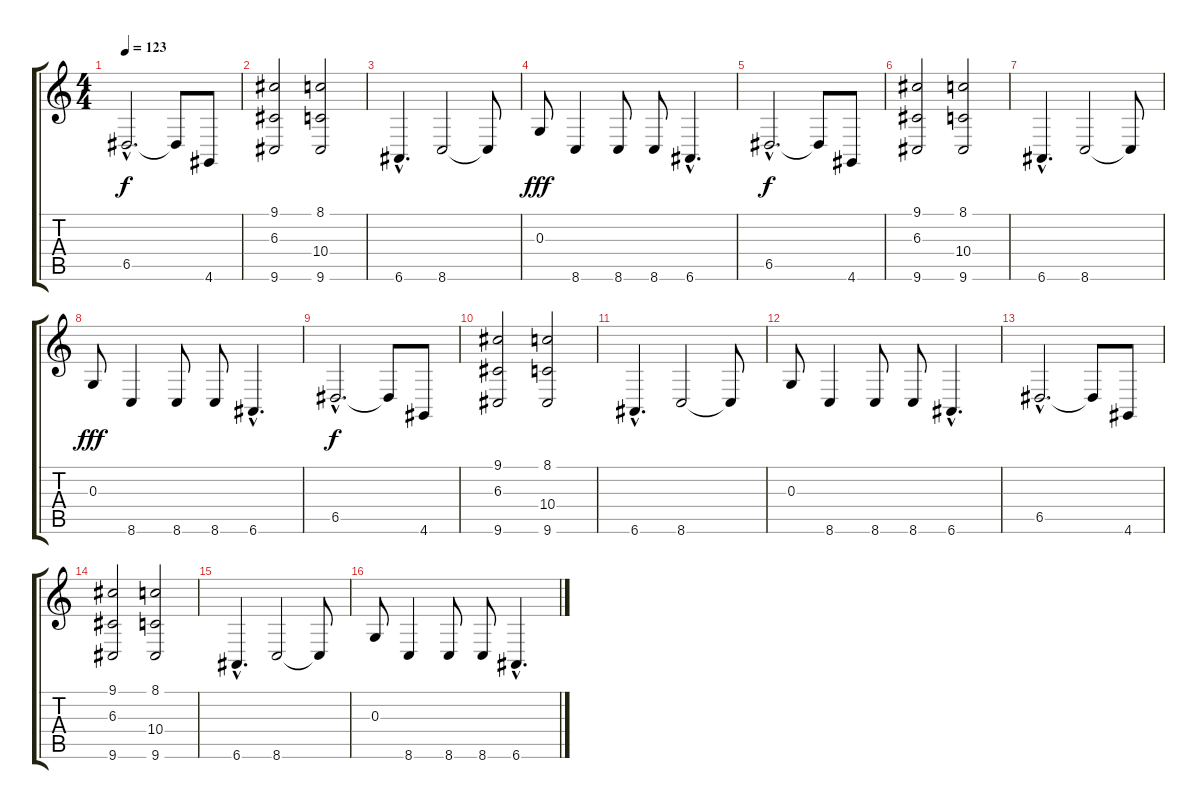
\track "" {instrument viola}
\staff {score tabs}
\tuning (E4 B3 G3 D3 A2 E2) {hide}
\ts (4 4)
\tempo 123
\clef g2
\ks c
6.5{hac}.2{d dy f instrument viola} 6.5{t}.8 4.6.8 |
(9.1 6.3 9.6).2 (8.1 10.4 9.6).2 |
6.6{hac}.4{d} 8.6.2 8.6{t}.8 |
0.3.8{dy fff} 8.6.4 8.6.8 8.6.8 6.6{hac}.4{d} |
6.5{hac}.2{d dy f} 6.5{t}.8 4.6.8 |
(9.1 6.3 9.6).2 (8.1 10.4 9.6).2 |
6.6{hac}.4{d} 8.6.2 8.6{t}.8 |
0.3.8{dy fff} 8.6.4 8.6.8 8.6.8 6.6{hac}.4{d} |
6.5{hac}.2{d dy f} 6.5{t}.8 4.6.8 |
(9.1 6.3 9.6).2 (8.1 10.4 9.6).2 |
6.6{hac}.4{d} 8.6.2 8.6{t}.8 |
0.3.8 8.6.4 8.6.8 8.6.8 6.6{hac}.4{d} |
6.5{hac}.2{d} 6.5{t}.8 4.6.8 |
(9.1 6.3 9.6).2 (8.1 10.4 9.6).2 |
6.6{hac}.4{d} 8.6.2 8.6{t}.8 |
0.3.8 8.6.4 8.6.8 8.6.8 6.6{hac}.4{d}
